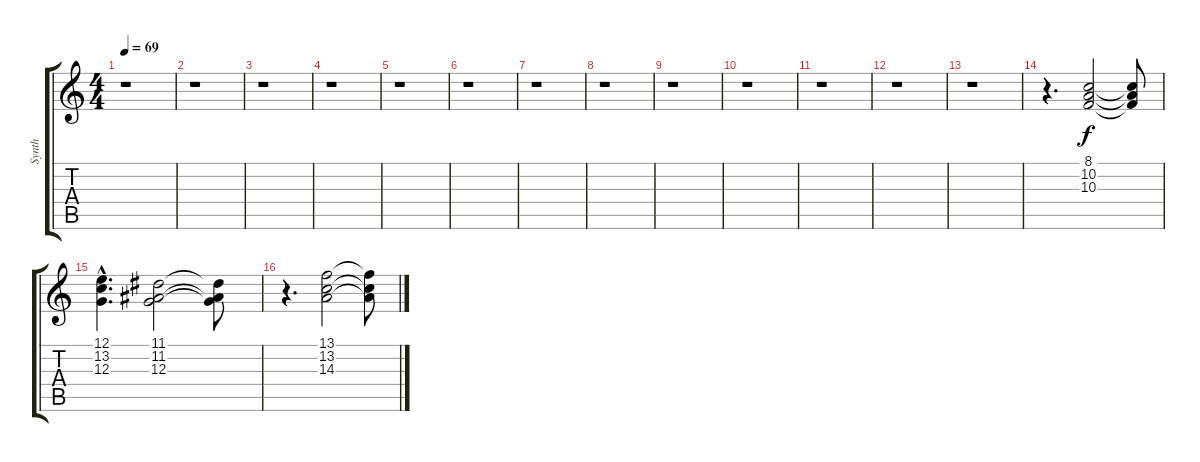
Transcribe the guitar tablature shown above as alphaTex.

\track ("Synth" "Synth") {instrument lead2sawtooth}
\staff {score tabs}
\tuning (E4 B3 G3 D3 A2 E2) {hide}
\ts (4 4)
\tempo 69
\clef g2
\ks c
r.1{dy f} |
r.1 |
r.1 |
r.1 |
r.1 |
r.1 |
r.1 |
r.1 |
r.1 |
r.1 |
r.1 |
r.1 |
r.1 |
r.4{d} (8.1 10.2 10.3).2 (8.1{t} 10.2{t} 10.3{t}).8 |
(12.1{hac} 13.2{hac} 12.3{hac}).4{d} (11.1 11.2 12.3).2 (11.1{t} 11.2{t} 12.3{t}).8 |
r.4{d} (13.1 13.2 14.3).2 (13.1{t} 13.2{t} 14.3{t}).8
